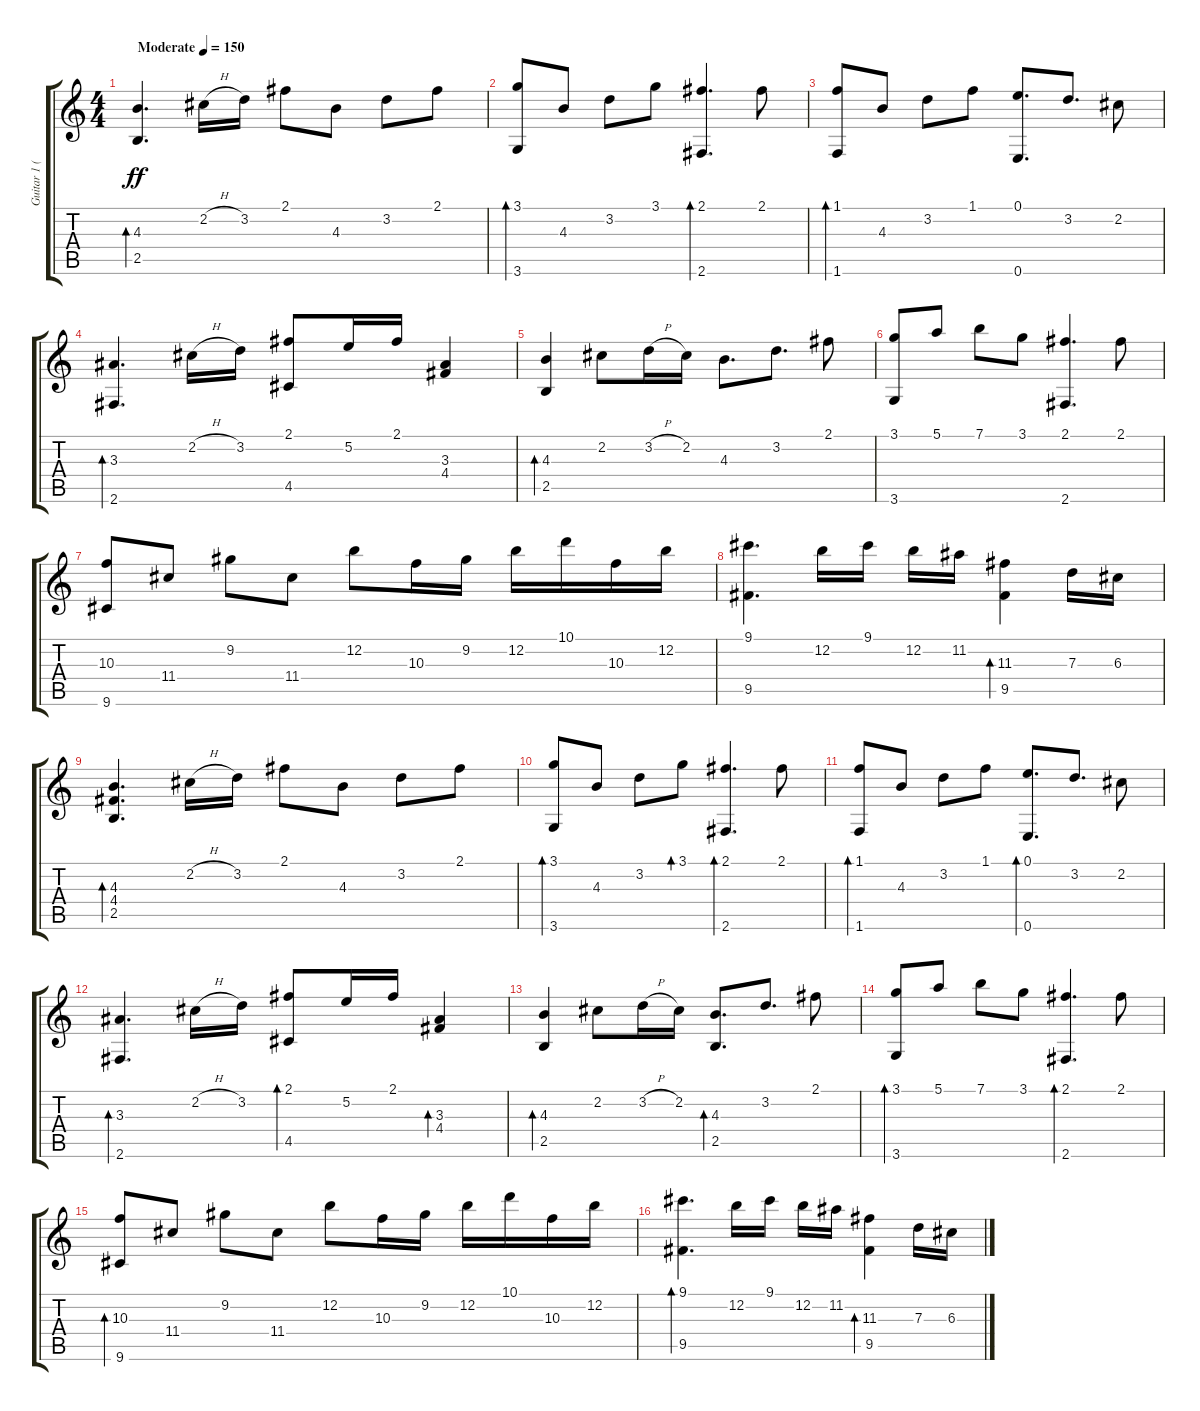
\track ("Guitar 1 (Bm)" "Guitar 1 (") {instrument acousticguitarsteel}
\staff {score tabs}
\tuning (E4 B3 G3 D3 A2 E2) {hide}
\ts (4 4)
\tempo (150 "Moderate")
\clef g2
\ks c
(4.3 2.5).4{d bd 240 dy ff instrument acousticguitarsteel} 2.2{h}.16 3.2.16 2.1.8 4.3.8 3.2.8 2.1.8 |
(3.1 3.6).8{bd 240} 4.3.8 3.2.8 3.1.8 (2.1 2.6).4{d bd 240} 2.1.8 |
(1.1 1.6).8{bd 240} 4.3.8 3.2.8 1.1.8 (0.1 0.6).8{d} 3.2.8{d} 2.2.8 |
(3.3 2.6).4{d bd 240} 2.2{h}.16 3.2.16 (2.1 4.5).8 5.2.16 2.1.16 (3.3 4.4).4 |
(4.3 2.5).4{bd 240} 2.2.8 3.2{h}.16 2.2.16 4.3.8{d} 3.2.8{d} 2.1.8 |
(3.1 3.6).8 5.1.8 7.1.8 3.1.8 (2.1 2.6).4{d} 2.1.8 |
(10.3 9.6).8 11.4.8 9.2.8 11.4.8 12.2.8 10.3.16 9.2.16 12.2.16 10.1.16 10.3.16 12.2.16 |
(9.1 9.5).4{d} 12.2.16 9.1.16 12.2.16 11.2.16 (11.3 9.5).4{bd 240} 7.3.16 6.3.16 |
(4.3 4.4 2.5).4{d bd 240} 2.2{h}.16 3.2.16 2.1.8 4.3.8 3.2.8 2.1.8 |
(3.1 3.6).8{bd 240} 4.3.8 3.2.8 3.1.8{bd 240} (2.1 2.6).4{d bd 240} 2.1.8 |
(1.1 1.6).8{bd 240} 4.3.8 3.2.8 1.1.8 (0.1 0.6).8{d bd 240} 3.2.8{d} 2.2.8 |
(3.3 2.6).4{d bd 240} 2.2{h}.16 3.2.16 (2.1 4.5).8{bd 240} 5.2.16 2.1.16 (3.3 4.4).4{bd 240} |
(4.3 2.5).4{bd 240} 2.2.8 3.2{h}.16 2.2.16 (4.3 2.5).8{d bd 240} 3.2.8{d} 2.1.8 |
(3.1 3.6).8{bd 240} 5.1.8 7.1.8 3.1.8 (2.1 2.6).4{d bd 240} 2.1.8 |
(10.3 9.6).8{bd 240} 11.4.8 9.2.8 11.4.8 12.2.8 10.3.16 9.2.16 12.2.16 10.1.16 10.3.16 12.2.16 |
(9.1 9.5).4{d bd 240} 12.2.16 9.1.16 12.2.16 11.2.16 (11.3 9.5).4{bd 240} 7.3.16 6.3.16
